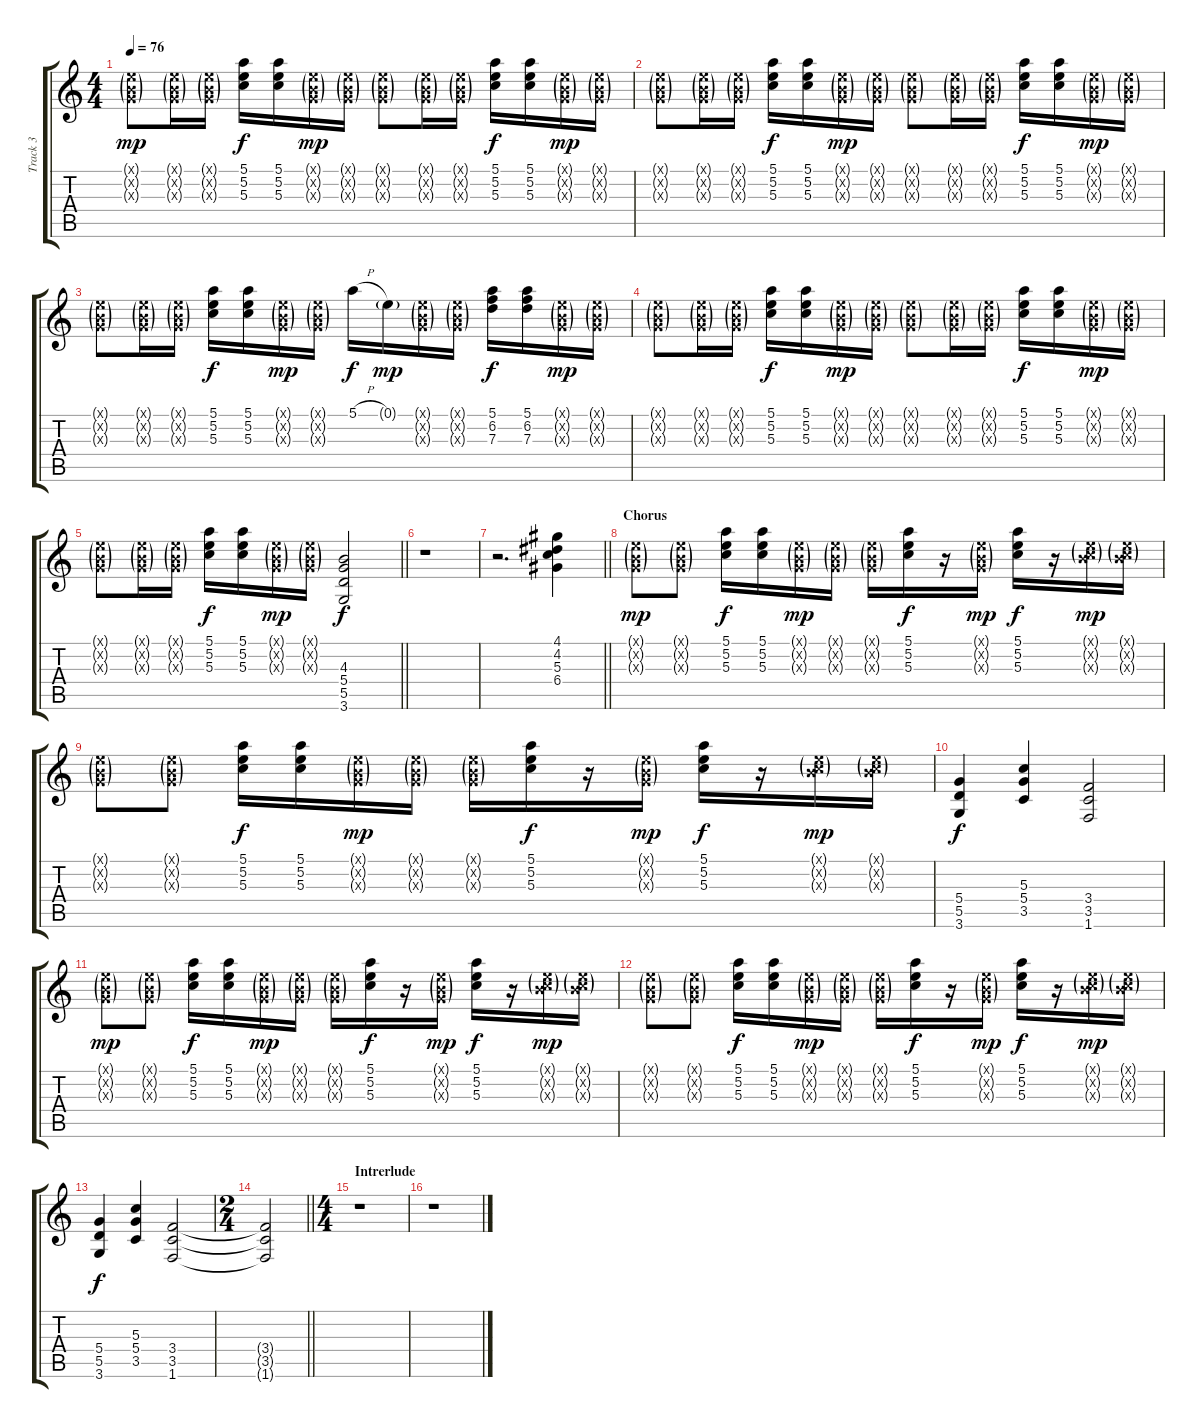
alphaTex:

\track ("Track 3" "Track 3") {instrument distortionguitar}
\staff {score tabs}
\tuning (E4 B3 G3 D3 A2 E2) {hide}
\ts (4 4)
\tempo 76
\clef g2
\ks c
(0.1{g x} 0.2{g x} 0.3{g x}).8{dy mp} (0.1{g x} 0.2{g x} 0.3{g x}).16 (0.1{g x} 0.2{g x} 0.3{g x}).16 (5.1 5.2 5.3).16{dy f} (5.1 5.2 5.3).16 (0.1{g x} 0.2{g x} 0.3{g x}).16{dy mp} (0.1{g x} 0.2{g x} 0.3{g x}).16 (0.1{g x} 0.2{g x} 0.3{g x}).8 (0.1{g x} 0.2{g x} 0.3{g x}).16 (0.1{g x} 0.2{g x} 0.3{g x}).16 (5.1 5.2 5.3).16{dy f} (5.1 5.2 5.3).16 (0.1{g x} 0.2{g x} 0.3{g x}).16{dy mp} (0.1{g x} 0.2{g x} 0.3{g x}).16 |
(0.1{g x} 0.2{g x} 0.3{g x}).8 (0.1{g x} 0.2{g x} 0.3{g x}).16 (0.1{g x} 0.2{g x} 0.3{g x}).16 (5.1 5.2 5.3).16{dy f} (5.1 5.2 5.3).16 (0.1{g x} 0.2{g x} 0.3{g x}).16{dy mp} (0.1{g x} 0.2{g x} 0.3{g x}).16 (0.1{g x} 0.2{g x} 0.3{g x}).8 (0.1{g x} 0.2{g x} 0.3{g x}).16 (0.1{g x} 0.2{g x} 0.3{g x}).16 (5.1 5.2 5.3).16{dy f} (5.1 5.2 5.3).16 (0.1{g x} 0.2{g x} 0.3{g x}).16{dy mp} (0.1{g x} 0.2{g x} 0.3{g x}).16 |
(0.1{g x} 0.2{g x} 0.3{g x}).8 (0.1{g x} 0.2{g x} 0.3{g x}).16 (0.1{g x} 0.2{g x} 0.3{g x}).16 (5.1 5.2 5.3).16{dy f} (5.1 5.2 5.3).16 (0.1{g x} 0.2{g x} 0.3{g x}).16{dy mp} (0.1{g x} 0.2{g x} 0.3{g x}).16 5.1{h}.16{dy f} 0.1{g}.16{dy mp} (0.1{g x} 0.2{g x} 0.3{g x}).16 (0.1{g x} 0.2{g x} 0.3{g x}).16 (5.1 6.2 7.3).16{dy f} (5.1 6.2 7.3).16 (0.1{g x} 0.2{g x} 0.3{g x}).16{dy mp} (0.1{g x} 0.2{g x} 0.3{g x}).16 |
(0.1{g x} 0.2{g x} 0.3{g x}).8 (0.1{g x} 0.2{g x} 0.3{g x}).16 (0.1{g x} 0.2{g x} 0.3{g x}).16 (5.1 5.2 5.3).16{dy f} (5.1 5.2 5.3).16 (0.1{g x} 0.2{g x} 0.3{g x}).16{dy mp} (0.1{g x} 0.2{g x} 0.3{g x}).16 (0.1{g x} 0.2{g x} 0.3{g x}).8 (0.1{g x} 0.2{g x} 0.3{g x}).16 (0.1{g x} 0.2{g x} 0.3{g x}).16 (5.1 5.2 5.3).16{dy f} (5.1 5.2 5.3).16 (0.1{g x} 0.2{g x} 0.3{g x}).16{dy mp} (0.1{g x} 0.2{g x} 0.3{g x}).16 |
\barLineRight lightlight
(0.1{g x} 0.2{g x} 0.3{g x}).8 (0.1{g x} 0.2{g x} 0.3{g x}).16 (0.1{g x} 0.2{g x} 0.3{g x}).16 (5.1 5.2 5.3).16{dy f} (5.1 5.2 5.3).16 (0.1{g x} 0.2{g x} 0.3{g x}).16{dy mp} (0.1{g x} 0.2{g x} 0.3{g x}).16 (4.3 5.4 5.5 3.6).2{dy f} |
\section ("" "")
r.1 |
\barLineRight lightlight
r.2{d} (4.1 4.2 5.3 6.4).4 |
\section ("" "Chorus")
(0.1{g x} 0.2{g x} 0.3{g x}).8{dy mp} (0.1{g x} 0.2{g x} 0.3{g x}).8 (5.1 5.2 5.3).16{dy f} (5.1 5.2 5.3).16 (0.1{g x} 0.2{g x} 0.3{g x}).16{dy mp} (0.1{g x} 0.2{g x} 0.3{g x}).16 (0.1{g x} 0.2{g x} 0.3{g x}).16 (5.1 5.2 5.3).16{dy f} r.16 (0.1{g x} 0.2{g x} 0.3{g x}).16{dy mp} (5.1 5.2 5.3).16{dy f} r.16 (0.1{g x} 0.2{g x} 5.3{g x}).16{dy mp} (0.1{g x} 0.2{g x} 5.3{g x}).16 |
(0.1{g x} 0.2{g x} 0.3{g x}).8 (0.1{g x} 0.2{g x} 0.3{g x}).8 (5.1 5.2 5.3).16{dy f} (5.1 5.2 5.3).16 (0.1{g x} 0.2{g x} 0.3{g x}).16{dy mp} (0.1{g x} 0.2{g x} 0.3{g x}).16 (0.1{g x} 0.2{g x} 0.3{g x}).16 (5.1 5.2 5.3).16{dy f} r.16 (0.1{g x} 0.2{g x} 0.3{g x}).16{dy mp} (5.1 5.2 5.3).16{dy f} r.16 (0.1{g x} 0.2{g x} 5.3{g x}).16{dy mp} (0.1{g x} 0.2{g x} 5.3{g x}).16 |
(5.4 5.5 3.6).4{dy f} (5.3 5.4 3.5).4 (3.4 3.5 1.6).2 |
(0.1{g x} 0.2{g x} 0.3{g x}).8{dy mp} (0.1{g x} 0.2{g x} 0.3{g x}).8 (5.1 5.2 5.3).16{dy f} (5.1 5.2 5.3).16 (0.1{g x} 0.2{g x} 0.3{g x}).16{dy mp} (0.1{g x} 0.2{g x} 0.3{g x}).16 (0.1{g x} 0.2{g x} 0.3{g x}).16 (5.1 5.2 5.3).16{dy f} r.16 (0.1{g x} 0.2{g x} 0.3{g x}).16{dy mp} (5.1 5.2 5.3).16{dy f} r.16 (0.1{g x} 0.2{g x} 5.3{g x}).16{dy mp} (0.1{g x} 0.2{g x} 5.3{g x}).16 |
(0.1{g x} 0.2{g x} 0.3{g x}).8 (0.1{g x} 0.2{g x} 0.3{g x}).8 (5.1 5.2 5.3).16{dy f} (5.1 5.2 5.3).16 (0.1{g x} 0.2{g x} 0.3{g x}).16{dy mp} (0.1{g x} 0.2{g x} 0.3{g x}).16 (0.1{g x} 0.2{g x} 0.3{g x}).16 (5.1 5.2 5.3).16{dy f} r.16 (0.1{g x} 0.2{g x} 0.3{g x}).16{dy mp} (5.1 5.2 5.3).16{dy f} r.16 (0.1{g x} 0.2{g x} 5.3{g x}).16{dy mp} (0.1{g x} 0.2{g x} 5.3{g x}).16 |
(5.4 5.5 3.6).4{dy f} (5.3 5.4 3.5).4 (3.4 3.5 1.6).2 |
\ts (2 4)
\barLineRight lightlight
(3.4{t} 3.5{t} 1.6{t}).2 |
\ts (4 4)
\section ("" "Intrerlude")
r.1 |
r.1
